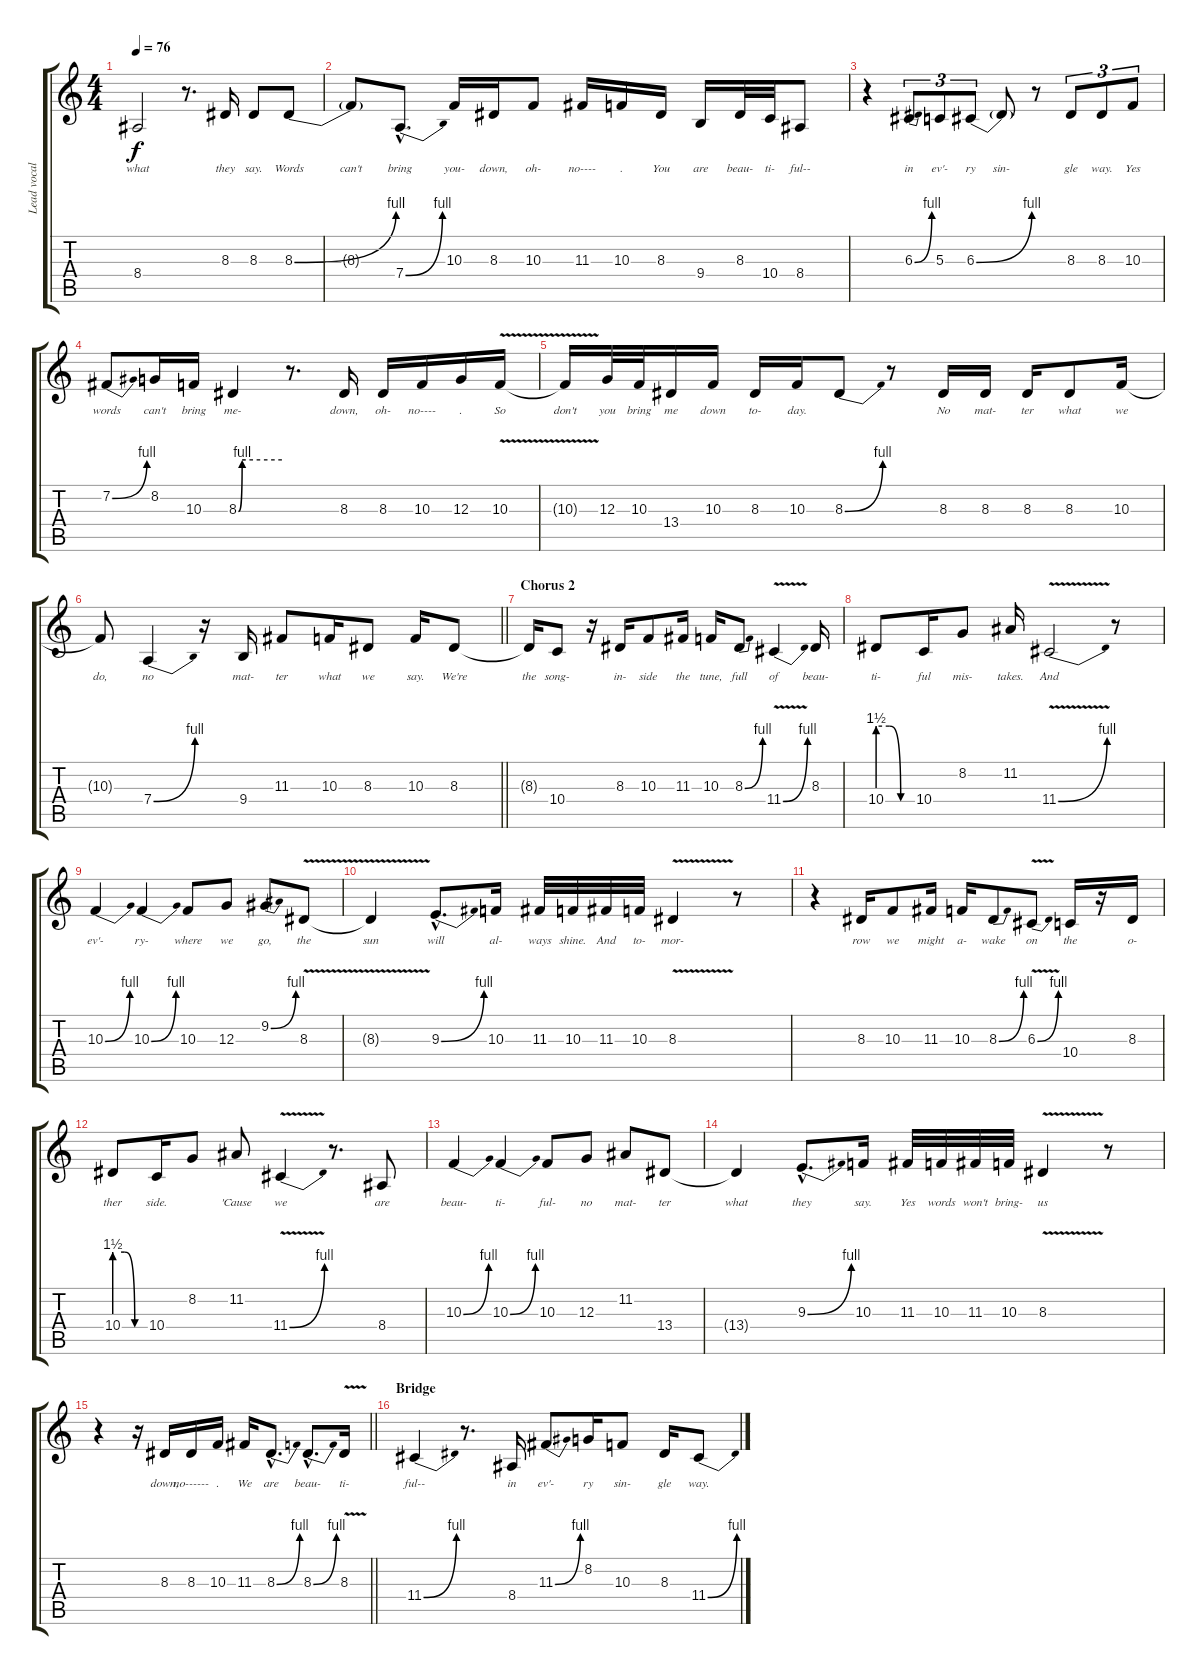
\track ("Lead vocal - Christina Aguilera" "Lead vocal") {instrument flute}
\staff {score tabs}
\tuning (E4 B3 G3 D3 A2 E2) {hide}
\ts (4 4)
\tempo 76
\clef g2
\ks c
8.4{t}.2{lyrics (0 "what") lyrics (1 "") lyrics (2 "") lyrics (3 "") lyrics (4 "") dy f} r.8{d} 8.3.16{lyrics (0 "they") lyrics (1 "") lyrics (2 "") lyrics (3 "") lyrics (4 "")} 8.3.8{lyrics (0 "say.") lyrics (1 "") lyrics (2 "") lyrics (3 "") lyrics (4 "")} 8.3{be (bend 0 0 60 4)}.8{lyrics (0 "Words") lyrics (1 "") lyrics (2 "") lyrics (3 "") lyrics (4 "")} |
8.3{t}.8{lyrics (0 "can't") lyrics (1 "") lyrics (2 "") lyrics (3 "") lyrics (4 "")} 7.4{be (bend 0 0 60 4) hac}.8{d lyrics (0 "bring") lyrics (1 "") lyrics (2 "") lyrics (3 "") lyrics (4 "")} 10.3.16{lyrics (0 "you-") lyrics (1 "") lyrics (2 "") lyrics (3 "") lyrics (4 "")} 8.3.16{lyrics (0 "down,") lyrics (1 "") lyrics (2 "") lyrics (3 "") lyrics (4 "")} 10.3.8{lyrics (0 "oh-") lyrics (1 "") lyrics (2 "") lyrics (3 "") lyrics (4 "")} 11.3.16{lyrics (0 "no----") lyrics (1 "") lyrics (2 "") lyrics (3 "") lyrics (4 "")} 10.3.16{lyrics (0 ".") lyrics (1 "") lyrics (2 "") lyrics (3 "") lyrics (4 "")} 8.3.16{lyrics (0 "You") lyrics (1 "") lyrics (2 "") lyrics (3 "") lyrics (4 "")} 9.4.16{lyrics (0 "are") lyrics (1 "") lyrics (2 "") lyrics (3 "") lyrics (4 "")} 8.3.32{lyrics (0 "beau-") lyrics (1 "") lyrics (2 "") lyrics (3 "") lyrics (4 "")} 10.4.32{lyrics (0 "ti-") lyrics (1 "") lyrics (2 "") lyrics (3 "") lyrics (4 "")} 8.4.8{lyrics (0 "ful--") lyrics (1 "") lyrics (2 "") lyrics (3 "") lyrics (4 "")} |
r.4 6.3{be (bend 0 0 60 4)}.8{tu (3 2) lyrics (0 "in") lyrics (1 "") lyrics (2 "") lyrics (3 "") lyrics (4 "")} 5.3.8{tu (3 2) lyrics (0 "ev'-") lyrics (1 "") lyrics (2 "") lyrics (3 "") lyrics (4 "")} 6.3{be (bend 0 0 60 4)}.8{tu (3 2) lyrics (0 "ry") lyrics (1 "") lyrics (2 "") lyrics (3 "") lyrics (4 "")} 6.3{t}.8{lyrics (0 "sin-") lyrics (1 "") lyrics (2 "") lyrics (3 "") lyrics (4 "")} r.8 8.3.8{tu (3 2) lyrics (0 "gle") lyrics (1 "") lyrics (2 "") lyrics (3 "") lyrics (4 "")} 8.3.8{tu (3 2) lyrics (0 "way.") lyrics (1 "") lyrics (2 "") lyrics (3 "") lyrics (4 "")} 10.3.8{tu (3 2) lyrics (0 "Yes") lyrics (1 "") lyrics (2 "") lyrics (3 "") lyrics (4 "")} |
7.2{be (bend 0 0 60 4)}.8{lyrics (0 "words") lyrics (1 "") lyrics (2 "") lyrics (3 "") lyrics (4 "")} 8.2.16{lyrics (0 "can't") lyrics (1 "") lyrics (2 "") lyrics (3 "") lyrics (4 "")} 10.3.16{lyrics (0 "bring") lyrics (1 "") lyrics (2 "") lyrics (3 "") lyrics (4 "")} 8.3{be (custom 0 0 5 4 10 4 30 4 60 4)}.4{lyrics (0 "me-") lyrics (1 "") lyrics (2 "") lyrics (3 "") lyrics (4 "")} r.8{d} 8.3.16{lyrics (0 "down,") lyrics (1 "") lyrics (2 "") lyrics (3 "") lyrics (4 "")} 8.3.16{lyrics (0 "oh-") lyrics (1 "") lyrics (2 "") lyrics (3 "") lyrics (4 "")} 10.3.16{lyrics (0 "no----") lyrics (1 "") lyrics (2 "") lyrics (3 "") lyrics (4 "")} 12.3.16{lyrics (0 ".") lyrics (1 "") lyrics (2 "") lyrics (3 "") lyrics (4 "")} 10.3{v}.16{lyrics (0 "So") lyrics (1 "") lyrics (2 "") lyrics (3 "") lyrics (4 "")} |
10.3{t}.16{lyrics (0 "don't") lyrics (1 "") lyrics (2 "") lyrics (3 "") lyrics (4 "")} 12.3.32{lyrics (0 "you") lyrics (1 "") lyrics (2 "") lyrics (3 "") lyrics (4 "")} 10.3.32{lyrics (0 "bring") lyrics (1 "") lyrics (2 "") lyrics (3 "") lyrics (4 "")} 13.4.16{lyrics (0 "me") lyrics (1 "") lyrics (2 "") lyrics (3 "") lyrics (4 "")} 10.3.16{lyrics (0 "down") lyrics (1 "") lyrics (2 "") lyrics (3 "") lyrics (4 "")} 8.3.16{lyrics (0 "to-") lyrics (1 "") lyrics (2 "") lyrics (3 "") lyrics (4 "")} 10.3.16{lyrics (0 "day.") lyrics (1 "") lyrics (2 "") lyrics (3 "") lyrics (4 "")} 8.3{be (bend 0 0 60 4)}.8{lyrics (0 "") lyrics (1 "") lyrics (2 "") lyrics (3 "") lyrics (4 "")} r.8 8.3.16{lyrics (0 "No") lyrics (1 "") lyrics (2 "") lyrics (3 "") lyrics (4 "")} 8.3.16{lyrics (0 "mat-") lyrics (1 "") lyrics (2 "") lyrics (3 "") lyrics (4 "")} 8.3.16{lyrics (0 "ter") lyrics (1 "") lyrics (2 "") lyrics (3 "") lyrics (4 "")} 8.3.8{lyrics (0 "what") lyrics (1 "") lyrics (2 "") lyrics (3 "") lyrics (4 "")} 10.3.16{lyrics (0 "we") lyrics (1 "") lyrics (2 "") lyrics (3 "") lyrics (4 "")} |
\barLineRight lightlight
10.3{t}.8{lyrics (0 "do,") lyrics (1 "") lyrics (2 "") lyrics (3 "") lyrics (4 "")} 7.4{be (bend 0 0 60 4)}.4{lyrics (0 "no") lyrics (1 "") lyrics (2 "") lyrics (3 "") lyrics (4 "")} r.16 9.4.16{lyrics (0 "mat-") lyrics (1 "") lyrics (2 "") lyrics (3 "") lyrics (4 "")} 11.3.8{lyrics (0 "ter") lyrics (1 "") lyrics (2 "") lyrics (3 "") lyrics (4 "")} 10.3.16{lyrics (0 "what") lyrics (1 "") lyrics (2 "") lyrics (3 "") lyrics (4 "")} 8.3.8{lyrics (0 "we") lyrics (1 "") lyrics (2 "") lyrics (3 "") lyrics (4 "")} 10.3.16{lyrics (0 "say.") lyrics (1 "") lyrics (2 "") lyrics (3 "") lyrics (4 "")} 8.3.8{lyrics (0 "We're") lyrics (1 "") lyrics (2 "") lyrics (3 "") lyrics (4 "")} |
\section ("" "Chorus 2")
8.3{t}.16{lyrics (0 "the") lyrics (1 "") lyrics (2 "") lyrics (3 "") lyrics (4 "")} 10.4.8{lyrics (0 "song-") lyrics (1 "") lyrics (2 "") lyrics (3 "") lyrics (4 "")} r.16 8.3.16{lyrics (0 "in-") lyrics (1 "") lyrics (2 "") lyrics (3 "") lyrics (4 "")} 10.3.8{lyrics (0 "side") lyrics (1 "") lyrics (2 "") lyrics (3 "") lyrics (4 "")} 11.3.16{lyrics (0 "the") lyrics (1 "") lyrics (2 "") lyrics (3 "") lyrics (4 "")} 10.3.16{lyrics (0 "tune,") lyrics (1 "") lyrics (2 "") lyrics (3 "") lyrics (4 "")} 8.3{be (bend 0 0 60 4)}.8{lyrics (0 "full") lyrics (1 "") lyrics (2 "") lyrics (3 "") lyrics (4 "")} 11.4{be (bend 0 0 60 4) v}.4{lyrics (0 "of") lyrics (1 "") lyrics (2 "") lyrics (3 "") lyrics (4 "")} 8.3.16{lyrics (0 "beau-") lyrics (1 "") lyrics (2 "") lyrics (3 "") lyrics (4 "")} |
10.4{be (custom 0 6 20 6 40 0 60 0)}.8{lyrics (0 "ti-") lyrics (1 "") lyrics (2 "") lyrics (3 "") lyrics (4 "")} 10.4.16{lyrics (0 "ful") lyrics (1 "") lyrics (2 "") lyrics (3 "") lyrics (4 "")} 8.2.8{lyrics (0 "mis-") lyrics (1 "") lyrics (2 "") lyrics (3 "") lyrics (4 "")} 11.2.16{lyrics (0 "takes.") lyrics (1 "") lyrics (2 "") lyrics (3 "") lyrics (4 "")} 11.4{be (bend 0 0 60 4) v}.2{lyrics (0 "And") lyrics (1 "") lyrics (2 "") lyrics (3 "") lyrics (4 "")} r.8 |
10.3{be (bend 0 0 60 4)}.4{lyrics (0 "ev'-") lyrics (1 "") lyrics (2 "") lyrics (3 "") lyrics (4 "")} 10.3{be (bend 0 0 60 4)}.4{lyrics (0 "ry-") lyrics (1 "") lyrics (2 "") lyrics (3 "") lyrics (4 "")} 10.3.8{lyrics (0 "where") lyrics (1 "") lyrics (2 "") lyrics (3 "") lyrics (4 "")} 12.3.8{lyrics (0 "we") lyrics (1 "") lyrics (2 "") lyrics (3 "") lyrics (4 "")} 9.2{be (bend 0 0 60 4)}.8{lyrics (0 "go,") lyrics (1 "") lyrics (2 "") lyrics (3 "") lyrics (4 "")} 8.3{v}.8{lyrics (0 "the") lyrics (1 "") lyrics (2 "") lyrics (3 "") lyrics (4 "")} |
8.3{t}.4{lyrics (0 "sun") lyrics (1 "") lyrics (2 "") lyrics (3 "") lyrics (4 "")} 9.3{be (bend 0 0 60 4) hac}.8{d lyrics (0 "will") lyrics (1 "") lyrics (2 "") lyrics (3 "") lyrics (4 "")} 10.3.16{lyrics (0 "al-") lyrics (1 "") lyrics (2 "") lyrics (3 "") lyrics (4 "")} 11.3.32{lyrics (0 "ways") lyrics (1 "") lyrics (2 "") lyrics (3 "") lyrics (4 "")} 10.3.32{lyrics (0 "shine.") lyrics (1 "") lyrics (2 "") lyrics (3 "") lyrics (4 "")} 11.3.32{lyrics (0 "And") lyrics (1 "") lyrics (2 "") lyrics (3 "") lyrics (4 "")} 10.3.32{lyrics (0 "to-") lyrics (1 "") lyrics (2 "") lyrics (3 "") lyrics (4 "")} 8.3{v}.4{lyrics (0 "mor-") lyrics (1 "") lyrics (2 "") lyrics (3 "") lyrics (4 "")} r.8 |
r.4 8.3.16{lyrics (0 "row") lyrics (1 "") lyrics (2 "") lyrics (3 "") lyrics (4 "")} 10.3.8{lyrics (0 "we") lyrics (1 "") lyrics (2 "") lyrics (3 "") lyrics (4 "")} 11.3.16{lyrics (0 "might") lyrics (1 "") lyrics (2 "") lyrics (3 "") lyrics (4 "")} 10.3.16{lyrics (0 "a-") lyrics (1 "") lyrics (2 "") lyrics (3 "") lyrics (4 "")} 8.3{be (bend 0 0 60 4)}.8{lyrics (0 "wake") lyrics (1 "") lyrics (2 "") lyrics (3 "") lyrics (4 "")} 6.3{be (bend 0 0 60 4) v}.8{lyrics (0 "on") lyrics (1 "") lyrics (2 "") lyrics (3 "") lyrics (4 "")} 10.4.16{lyrics (0 "the") lyrics (1 "") lyrics (2 "") lyrics (3 "") lyrics (4 "")} r.16 8.3.16{lyrics (0 "o-") lyrics (1 "") lyrics (2 "") lyrics (3 "") lyrics (4 "")} |
10.4{be (custom 0 6 20 6 40 0 60 0)}.8{lyrics (0 "ther") lyrics (1 "") lyrics (2 "") lyrics (3 "") lyrics (4 "")} 10.4.16{lyrics (0 "side.") lyrics (1 "") lyrics (2 "") lyrics (3 "") lyrics (4 "")} 8.2.8{lyrics (0 "") lyrics (1 "") lyrics (2 "") lyrics (3 "") lyrics (4 "")} 11.2.8{lyrics (0 "'Cause") lyrics (1 "") lyrics (2 "") lyrics (3 "") lyrics (4 "")} 11.4{be (bend 0 0 60 4) v}.4{lyrics (0 "we") lyrics (1 "") lyrics (2 "") lyrics (3 "") lyrics (4 "")} r.8{d} 8.4.8{lyrics (0 "are") lyrics (1 "") lyrics (2 "") lyrics (3 "") lyrics (4 "")} |
10.3{be (bend 0 0 60 4)}.4{lyrics (0 "beau-") lyrics (1 "") lyrics (2 "") lyrics (3 "") lyrics (4 "")} 10.3{be (bend 0 0 60 4)}.4{lyrics (0 "ti-") lyrics (1 "") lyrics (2 "") lyrics (3 "") lyrics (4 "")} 10.3.8{lyrics (0 "ful-") lyrics (1 "") lyrics (2 "") lyrics (3 "") lyrics (4 "")} 12.3.8{lyrics (0 "no") lyrics (1 "") lyrics (2 "") lyrics (3 "") lyrics (4 "")} 11.2.8{lyrics (0 "mat-") lyrics (1 "") lyrics (2 "") lyrics (3 "") lyrics (4 "")} 13.4.8{lyrics (0 "ter") lyrics (1 "") lyrics (2 "") lyrics (3 "") lyrics (4 "")} |
13.4{t}.4{lyrics (0 "what") lyrics (1 "") lyrics (2 "") lyrics (3 "") lyrics (4 "")} 9.3{be (bend 0 0 60 4) hac}.8{d lyrics (0 "they") lyrics (1 "") lyrics (2 "") lyrics (3 "") lyrics (4 "")} 10.3.16{lyrics (0 "say.") lyrics (1 "") lyrics (2 "") lyrics (3 "") lyrics (4 "")} 11.3.32{lyrics (0 "Yes") lyrics (1 "") lyrics (2 "") lyrics (3 "") lyrics (4 "")} 10.3.32{lyrics (0 "words") lyrics (1 "") lyrics (2 "") lyrics (3 "") lyrics (4 "")} 11.3.32{lyrics (0 "won't") lyrics (1 "") lyrics (2 "") lyrics (3 "") lyrics (4 "")} 10.3.32{lyrics (0 "bring-") lyrics (1 "") lyrics (2 "") lyrics (3 "") lyrics (4 "")} 8.3{v}.4{lyrics (0 "us") lyrics (1 "") lyrics (2 "") lyrics (3 "") lyrics (4 "")} r.8 |
\barLineRight lightlight
r.4 r.16 8.3.16{lyrics (0 "down,") lyrics (1 "") lyrics (2 "") lyrics (3 "") lyrics (4 "")} 8.3.16{lyrics (0 "no------") lyrics (1 "") lyrics (2 "") lyrics (3 "") lyrics (4 "")} 10.3.16{lyrics (0 ".") lyrics (1 "") lyrics (2 "") lyrics (3 "") lyrics (4 "")} 11.3.16{lyrics (0 "We") lyrics (1 "") lyrics (2 "") lyrics (3 "") lyrics (4 "")} 8.3{be (bend 0 0 60 4) hac}.8{d lyrics (0 "are") lyrics (1 "") lyrics (2 "") lyrics (3 "") lyrics (4 "")} 8.3{be (bend 0 0 60 4) hac}.8{d lyrics (0 "beau-") lyrics (1 "") lyrics (2 "") lyrics (3 "") lyrics (4 "")} 8.3{v}.16{lyrics (0 "ti-") lyrics (1 "") lyrics (2 "") lyrics (3 "") lyrics (4 "")} |
\section ("" "Bridge")
11.4{be (bend 0 0 60 4)}.4{lyrics (0 "ful--") lyrics (1 "") lyrics (2 "") lyrics (3 "") lyrics (4 "")} r.8{d} 8.4.16{lyrics (0 "in") lyrics (1 "") lyrics (2 "") lyrics (3 "") lyrics (4 "")} 11.3{be (bend 0 0 60 4)}.8{lyrics (0 "ev'-") lyrics (1 "") lyrics (2 "") lyrics (3 "") lyrics (4 "")} 8.2.16{lyrics (0 "ry") lyrics (1 "") lyrics (2 "") lyrics (3 "") lyrics (4 "")} 10.3.8{lyrics (0 "sin-") lyrics (1 "") lyrics (2 "") lyrics (3 "") lyrics (4 "")} 8.3.16{lyrics (0 "gle") lyrics (1 "") lyrics (2 "") lyrics (3 "") lyrics (4 "")} 11.4{be (bend 0 0 60 4)}.8{lyrics (0 "way.") lyrics (1 "") lyrics (2 "") lyrics (3 "") lyrics (4 "")}
